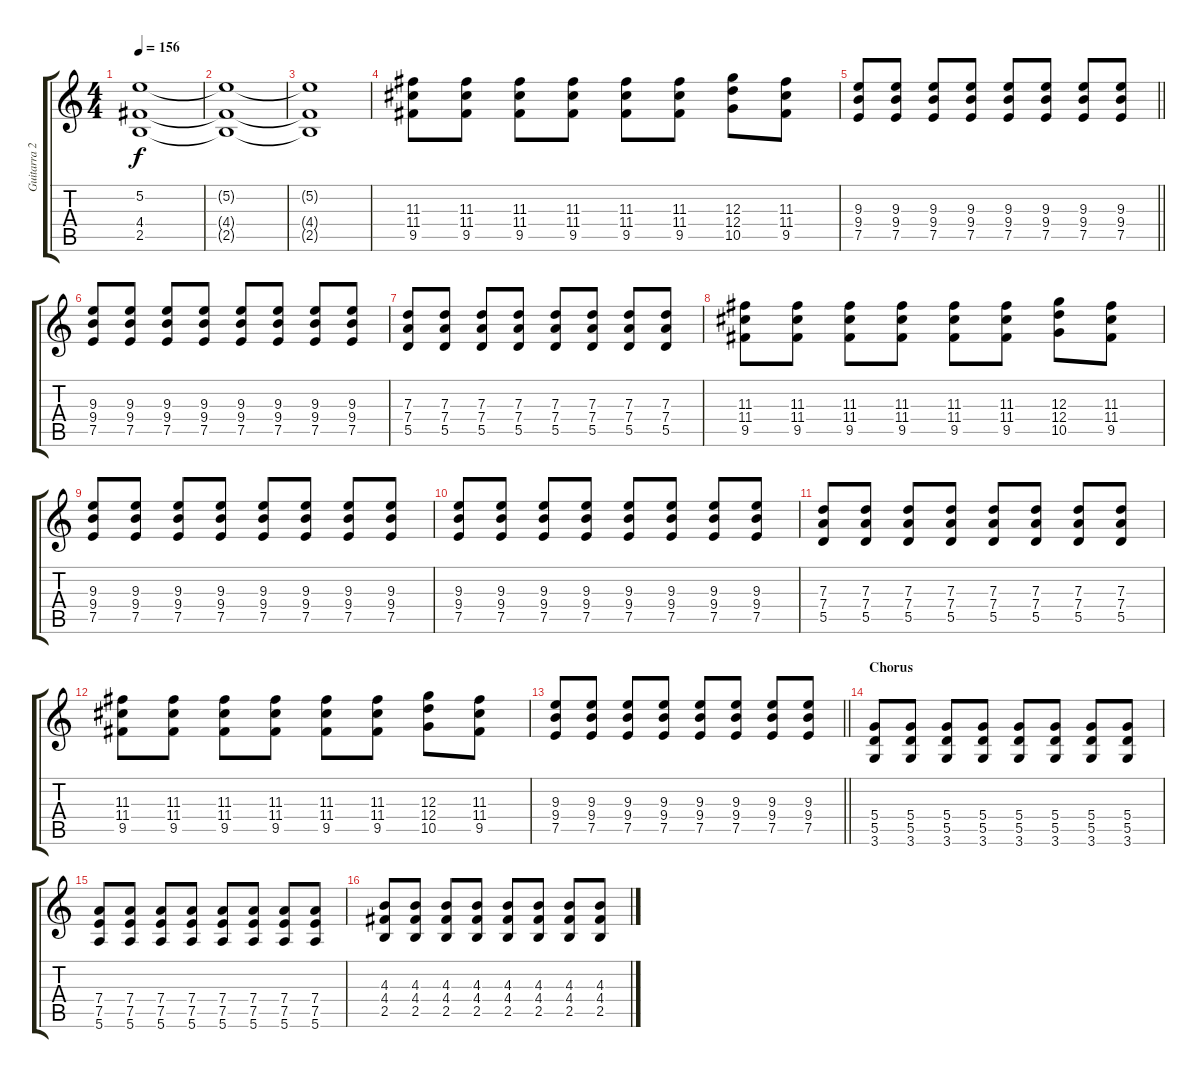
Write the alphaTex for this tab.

\track ("Guitarra 2 - Erik" "Guitarra 2") {instrument distortionguitar}
\staff {score tabs}
\tuning (E4 B3 G3 D3 A2 E2) {hide}
\ts (4 4)
\tempo 156
\clef g2
\ks c
(5.2{t} 4.4{t} 2.5{t}).1{dy f} |
(5.2{t} 4.4{t} 2.5{t}).1 |
(5.2{t} 4.4{t} 2.5{t}).1 |
(11.3 11.4 9.5).8 (11.3 11.4 9.5).8 (11.3 11.4 9.5).8 (11.3 11.4 9.5).8 (11.3 11.4 9.5).8 (11.3 11.4 9.5).8 (12.3 12.4 10.5).8 (11.3 11.4 9.5).8 |
\barLineRight lightlight
(9.3 9.4 7.5).8 (9.3 9.4 7.5).8 (9.3 9.4 7.5).8 (9.3 9.4 7.5).8 (9.3 9.4 7.5).8 (9.3 9.4 7.5).8 (9.3 9.4 7.5).8 (9.3 9.4 7.5).8 |
(9.3 9.4 7.5).8 (9.3 9.4 7.5).8 (9.3 9.4 7.5).8 (9.3 9.4 7.5).8 (9.3 9.4 7.5).8 (9.3 9.4 7.5).8 (9.3 9.4 7.5).8 (9.3 9.4 7.5).8 |
(7.3 7.4 5.5).8 (7.3 7.4 5.5).8 (7.3 7.4 5.5).8 (7.3 7.4 5.5).8 (7.3 7.4 5.5).8 (7.3 7.4 5.5).8 (7.3 7.4 5.5).8 (7.3 7.4 5.5).8 |
(11.3 11.4 9.5).8 (11.3 11.4 9.5).8 (11.3 11.4 9.5).8 (11.3 11.4 9.5).8 (11.3 11.4 9.5).8 (11.3 11.4 9.5).8 (12.3 12.4 10.5).8 (11.3 11.4 9.5).8 |
(9.3 9.4 7.5).8 (9.3 9.4 7.5).8 (9.3 9.4 7.5).8 (9.3 9.4 7.5).8 (9.3 9.4 7.5).8 (9.3 9.4 7.5).8 (9.3 9.4 7.5).8 (9.3 9.4 7.5).8 |
(9.3 9.4 7.5).8 (9.3 9.4 7.5).8 (9.3 9.4 7.5).8 (9.3 9.4 7.5).8 (9.3 9.4 7.5).8 (9.3 9.4 7.5).8 (9.3 9.4 7.5).8 (9.3 9.4 7.5).8 |
(7.3 7.4 5.5).8 (7.3 7.4 5.5).8 (7.3 7.4 5.5).8 (7.3 7.4 5.5).8 (7.3 7.4 5.5).8 (7.3 7.4 5.5).8 (7.3 7.4 5.5).8 (7.3 7.4 5.5).8 |
(11.3 11.4 9.5).8 (11.3 11.4 9.5).8 (11.3 11.4 9.5).8 (11.3 11.4 9.5).8 (11.3 11.4 9.5).8 (11.3 11.4 9.5).8 (12.3 12.4 10.5).8 (11.3 11.4 9.5).8 |
\barLineRight lightlight
(9.3 9.4 7.5).8 (9.3 9.4 7.5).8 (9.3 9.4 7.5).8 (9.3 9.4 7.5).8 (9.3 9.4 7.5).8 (9.3 9.4 7.5).8 (9.3 9.4 7.5).8 (9.3 9.4 7.5).8 |
\section ("" "Chorus")
(5.4 5.5 3.6).8{volume 14 instrument distortionguitar} (5.4 5.5 3.6).8 (5.4 5.5 3.6).8 (5.4 5.5 3.6).8 (5.4 5.5 3.6).8 (5.4 5.5 3.6).8 (5.4 5.5 3.6).8 (5.4 5.5 3.6).8 |
(7.4 7.5 5.6).8 (7.4 7.5 5.6).8 (7.4 7.5 5.6).8 (7.4 7.5 5.6).8 (7.4 7.5 5.6).8 (7.4 7.5 5.6).8 (7.4 7.5 5.6).8 (7.4 7.5 5.6).8 |
(4.3 4.4 2.5).8 (4.3 4.4 2.5).8 (4.3 4.4 2.5).8 (4.3 4.4 2.5).8 (4.3 4.4 2.5).8 (4.3 4.4 2.5).8 (4.3 4.4 2.5).8 (4.3 4.4 2.5).8
